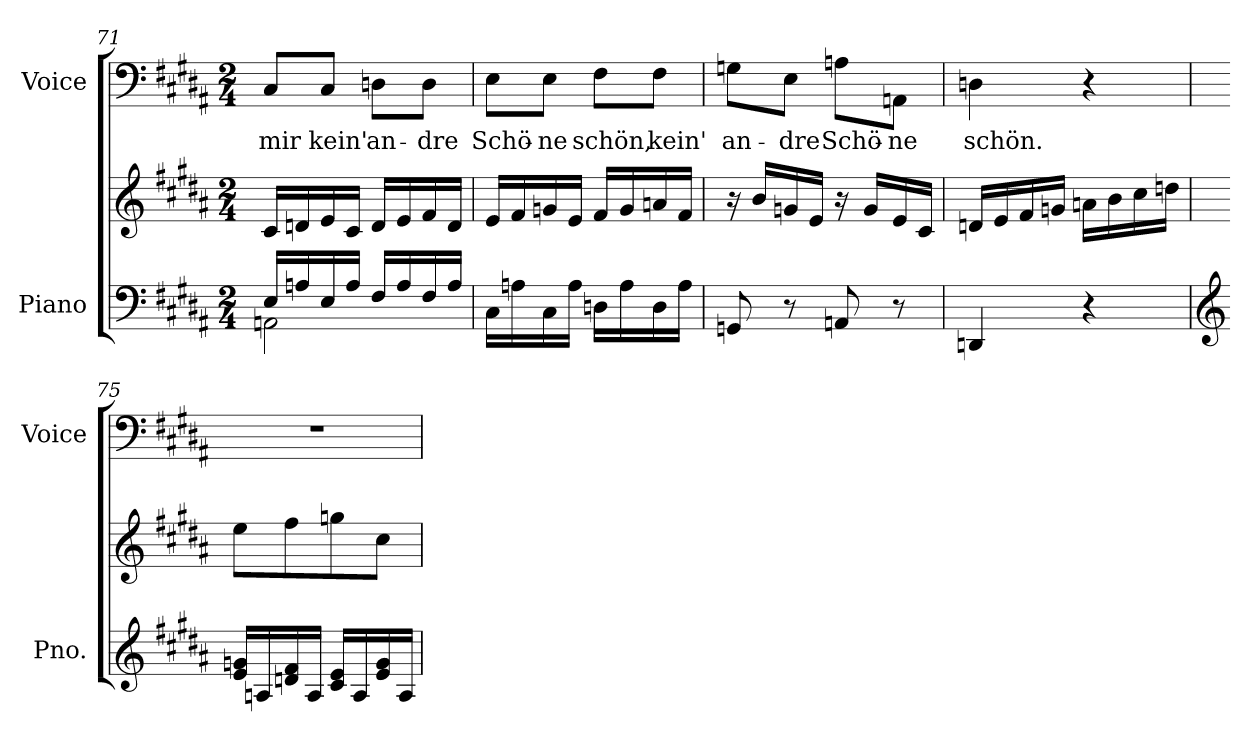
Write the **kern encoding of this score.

**kern	**kern	**kern	**text
*part2	*part2	*part1	*part1
*staff3	*staff2	*staff1	*staff1
*I"Piano	*	*I"Voice	*
*I'Pno.	*	*I'Voice	*
*clefF4	*clefG2	*clefF4	*
*k[f#c#g#d#a#]	*k[f#c#g#d#a#]	*k[f#c#g#d#a#]	*
*B:	*B:	*B:	*
*M2/4	*M2/4	*M2/4	*
=71	=71	=71	=71
*^	*	*	*
!	!	!	!	!LO:LY:b:color=#000000
16Ei/LL	2AAni\	16c#i/LL	8C#i/L	mir
16Ani/	.	16dni/	.	.
!	!	!	!	!LO:LY:b:color=#000000
16Ei/	.	16ei/	8C#i/J	kein'
16Ai/JJ	.	16c#i/JJ	.	.
!	!	!	!	!LO:LY:b:color=#000000
16F#i/LL	.	16di/LL	8Dni\L	an-
16Ai/	.	16ei/	.	.
!	!	!	!	!LO:LY:b:color=#000000
16F#i/	.	16f#i/	8Di\J	-dre
16Ai/JJ	.	16di/JJ	.	.
*v	*v	*	*	*
=72	=72	=72	=72
!	!	!	!LO:LY:b:color=#000000
16C#i\LL	16ei/LL	8Ei\L	Schö-
16Ani\	16f#i/	.	.
!	!	!	!LO:LY:b:color=#000000
16C#i\	16gni/	8Ei\J	-ne
16Ai\JJ	16ei/JJ	.	.
!	!	!	!LO:LY:b:color=#000000
16Dni\LL	16f#i/LL	8F#i\L	schön,
16Ai\	16gi/	.	.
!	!	!	!LO:LY:b:color=#000000
16Di\	16ani/	8F#i\J	kein'
16Ai\JJ	16f#i/JJ	.	.
=73	=73	=73	=73
!	!	!	!LO:LY:b:color=#000000
8GGni/	16r	8Gni\L	an-
.	16bi/LL	.	.
!	!	!	!LO:LY:b:color=#000000
8r	16gni/	8Ei\J	-dre
.	16ei/JJ	.	.
!	!	!	!LO:LY:b:color=#000000
8AAni/	16r	8Ani\L	Schö-
.	16gi/LL	.	.
!	!	!	!LO:LY:b:color=#000000
8r	16ei/	8AAni\J	-ne
.	16c#i/JJ	.	.
!!LO:LB:g=z
=74	=74	=74	=74
!	!	!	!LO:LY:b:color=#000000
4DDni/	16dni/LL	4Dni\	schön.
.	16ei/	.	.
.	16f#i/	.	.
.	16gni/JJ	.	.
4r	16ani\LL	4r	.
.	16bi\	.	.
.	16cc#i\	.	.
.	16ddni\JJ	.	.
=75	=75	=75	=75
*clefG2	*	*	*
!	!	!LO:N:vis=1	!
16ei/ 16gniLL	8eei\L	2r	.
16Ani/	.	.	.
16dni/ 16f#i	8ff#i\	.	.
16Ai/JJ	.	.	.
16c#i/ 16eiLL	8ggni\	.	.
16Ai/	.	.	.
16ei/ 16gi	8cc#i\J	.	.
16Ai/JJ	.	.	.
=	=	=	=
*-	*-	*-	*-
